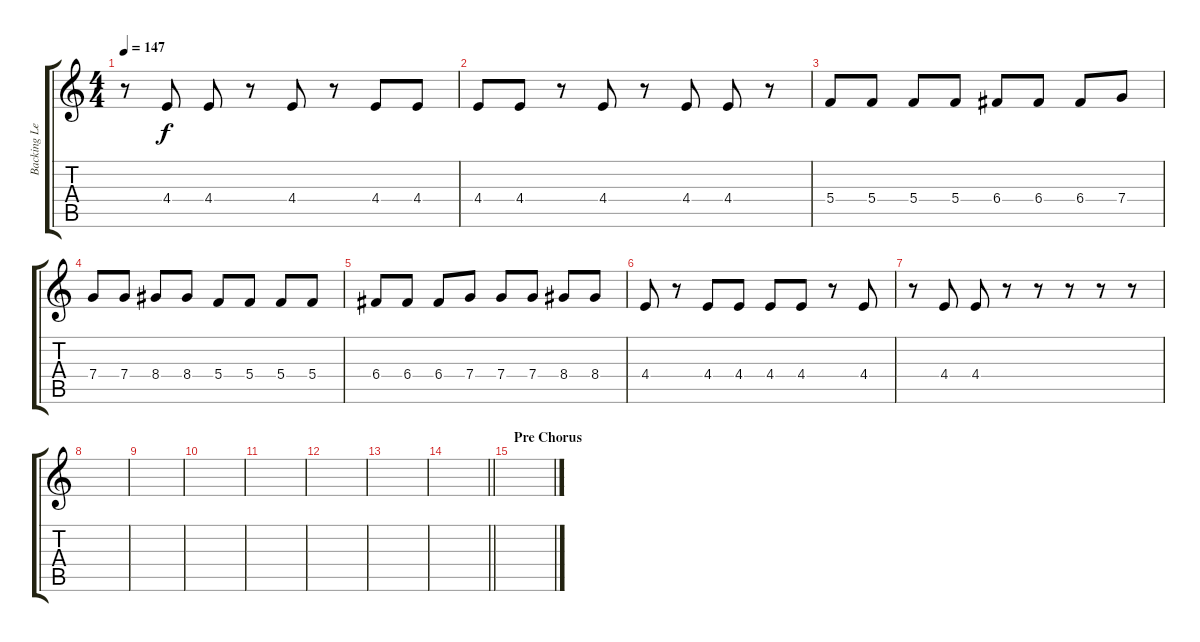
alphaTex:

\track ("Backing Lead [Donegan]" "Backing Le") {instrument distortionguitar}
\staff {score tabs}
\tuning (D4 A3 F3 C3 G2 C2) {hide}
\ts (4 4)
\tempo 147
\clef g2
\ks c
r.8{dy f} 4.4.8 4.4.8 r.8 4.4.8 r.8 4.4.8 4.4.8 |
4.4.8 4.4.8 r.8 4.4.8 r.8 4.4.8 4.4.8 r.8 |
5.4.8 5.4.8 5.4.8 5.4.8 6.4.8 6.4.8 6.4.8 7.4.8 |
7.4.8 7.4.8 8.4.8 8.4.8 5.4.8 5.4.8 5.4.8 5.4.8 |
6.4.8 6.4.8 6.4.8 7.4.8 7.4.8 7.4.8 8.4.8 8.4.8 |
4.4.8 r.8 4.4.8 4.4.8 4.4.8 4.4.8 r.8 4.4.8 |
r.8 4.4.8 4.4.8 r.8 r.8 r.8 r.8 r.8 |
|
|
|
|
|
|
\barLineRight lightlight
|
\section ("" "Pre Chorus")
